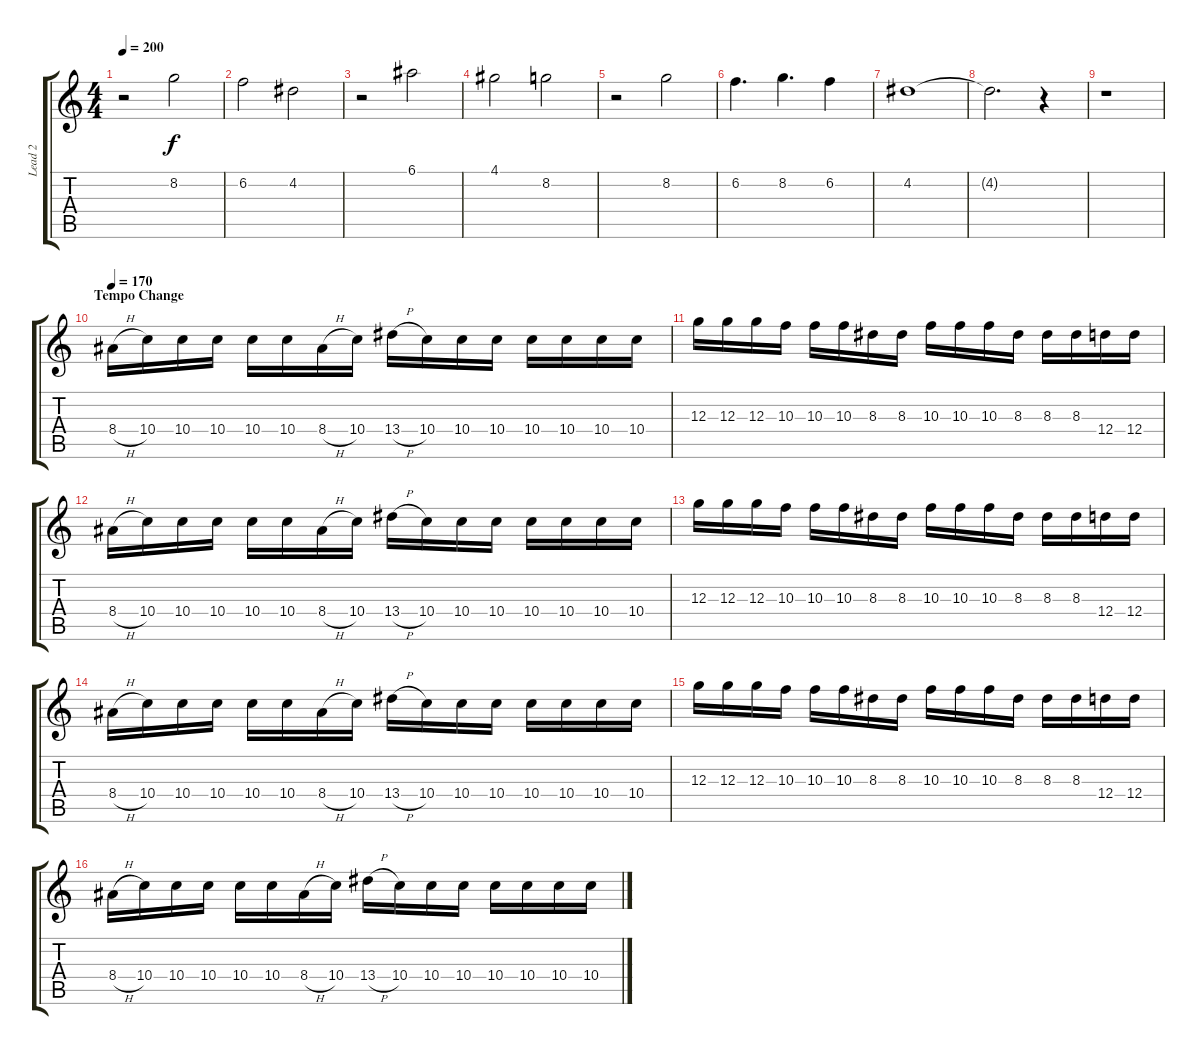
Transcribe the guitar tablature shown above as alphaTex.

\track ("Lead 2" "Lead 2") {instrument distortionguitar}
\staff {score tabs}
\tuning (E4 B3 G3 D3 A2 E2) {hide}
\ts (4 4)
\section ("" "")
\tempo 200
\clef g2
\ks c
r.2{dy f} 8.2.2 |
6.2.2 4.2.2 |
r.2 6.1.2 |
4.1.2 8.2.2 |
r.2 8.2.2 |
6.2.4{d} 8.2.4{d} 6.2.4 |
4.2.1 |
4.2{t}.2{d} r.4 |
r.1 |
\section ("" "Tempo Change")
\tempo 170
8.4{h}.16 10.4.16 10.4.16 10.4.16 10.4.16 10.4.16 8.4{h}.16 10.4.16 13.4{h}.16 10.4.16 10.4.16 10.4.16 10.4.16 10.4.16 10.4.16 10.4.16 |
12.3.16 12.3.16 12.3.16 10.3.16 10.3.16 10.3.16 8.3.16 8.3.16 10.3.16 10.3.16 10.3.16 8.3.16 8.3.16 8.3.16 12.4.16 12.4.16 |
8.4{h}.16 10.4.16 10.4.16 10.4.16 10.4.16 10.4.16 8.4{h}.16 10.4.16 13.4{h}.16 10.4.16 10.4.16 10.4.16 10.4.16 10.4.16 10.4.16 10.4.16 |
12.3.16 12.3.16 12.3.16 10.3.16 10.3.16 10.3.16 8.3.16 8.3.16 10.3.16 10.3.16 10.3.16 8.3.16 8.3.16 8.3.16 12.4.16 12.4.16 |
8.4{h}.16 10.4.16 10.4.16 10.4.16 10.4.16 10.4.16 8.4{h}.16 10.4.16 13.4{h}.16 10.4.16 10.4.16 10.4.16 10.4.16 10.4.16 10.4.16 10.4.16 |
12.3.16 12.3.16 12.3.16 10.3.16 10.3.16 10.3.16 8.3.16 8.3.16 10.3.16 10.3.16 10.3.16 8.3.16 8.3.16 8.3.16 12.4.16 12.4.16 |
8.4{h}.16 10.4.16 10.4.16 10.4.16 10.4.16 10.4.16 8.4{h}.16 10.4.16 13.4{h}.16 10.4.16 10.4.16 10.4.16 10.4.16 10.4.16 10.4.16 10.4.16
